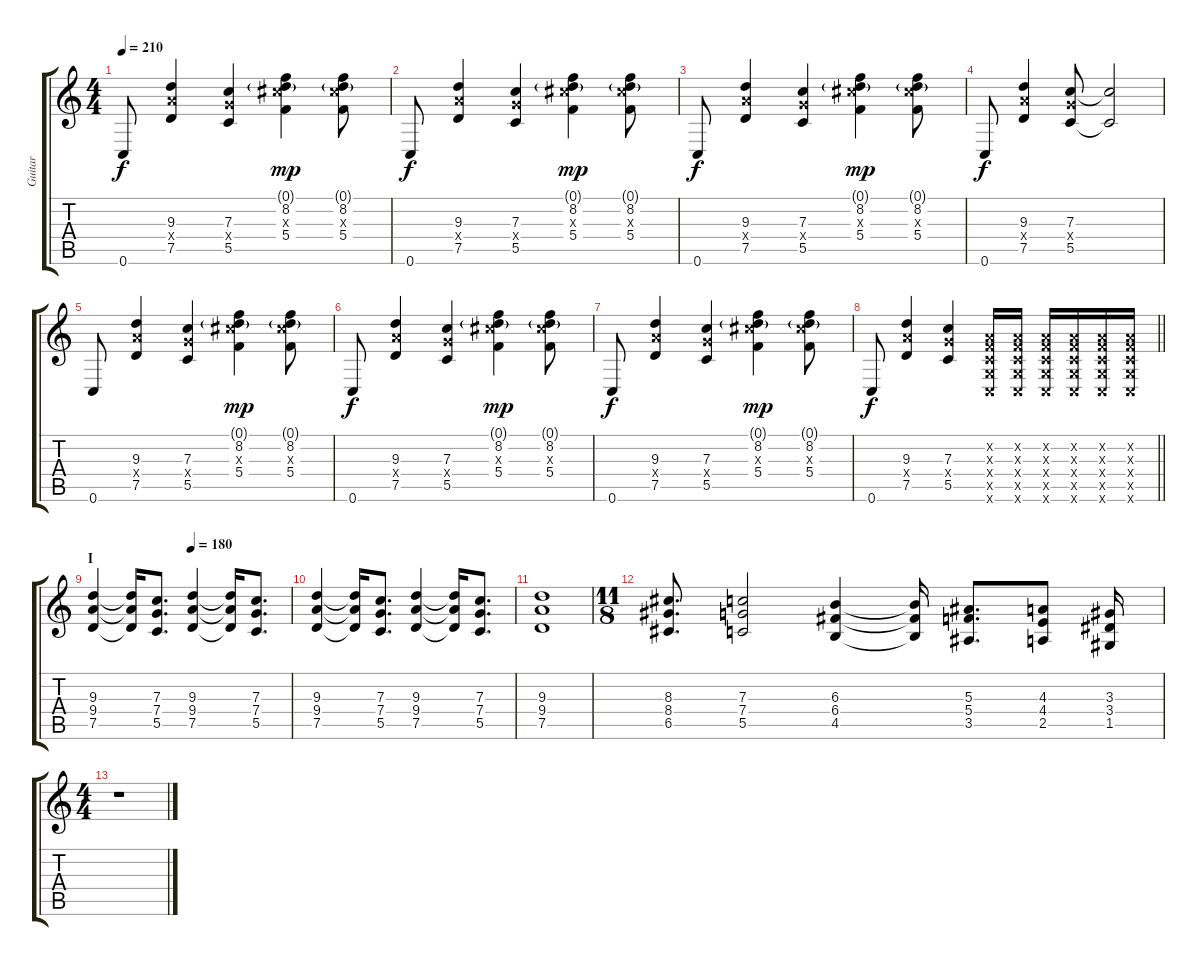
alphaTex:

\track ("Guitar" "Guitar") {instrument distortionguitar}
\staff {score tabs}
\tuning (D4 A3 F3 C3 G2 C2) {hide}
\ts (4 4)
\tempo 210
\clef g2
\ks c
0.6.8{dy f} (9.3 9.4{x} 7.5).4 (7.3 7.4{x} 5.5).4 (0.1{g} 8.2 8.3{x} 5.4).4{dy mp} (0.1{g} 8.2 8.3{x} 5.4).8 |
0.6.8{dy f} (9.3 9.4{x} 7.5).4 (7.3 7.4{x} 5.5).4 (0.1{g} 8.2 8.3{x} 5.4).4{dy mp} (0.1{g} 8.2 8.3{x} 5.4).8 |
0.6.8{dy f} (9.3 9.4{x} 7.5).4 (7.3 7.4{x} 5.5).4 (0.1{g} 8.2 8.3{x} 5.4).4{dy mp} (0.1{g} 8.2 8.3{x} 5.4).8 |
0.6.8{dy f} (9.3 9.4{x} 7.5).4 (7.3 7.4{x} 5.5).8 (7.3{t} 5.5{t}).2 |
0.6.8 (9.3 9.4{x} 7.5).4 (7.3 7.4{x} 5.5).4 (0.1{g} 8.2 8.3{x} 5.4).4{dy mp} (0.1{g} 8.2 8.3{x} 5.4).8 |
0.6.8{dy f} (9.3 9.4{x} 7.5).4 (7.3 7.4{x} 5.5).4 (0.1{g} 8.2 8.3{x} 5.4).4{dy mp} (0.1{g} 8.2 8.3{x} 5.4).8 |
0.6.8{dy f} (9.3 9.4{x} 7.5).4 (7.3 7.4{x} 5.5).4 (0.1{g} 8.2 8.3{x} 5.4).4{dy mp} (0.1{g} 8.2 8.3{x} 5.4).8 |
\barLineRight lightlight
0.6.8{dy f} (9.3 9.4{x} 7.5).4 (7.3 7.4{x} 5.5).4 (0.2{x} 0.3{x} 0.4{x} 0.5{x} 0.6{x}).16 (0.2{x} 0.3{x} 0.4{x} 0.5{x} 0.6{x}).16 (0.2{x} 0.3{x} 0.4{x} 0.5{x} 0.6{x}).16 (0.2{x} 0.3{x} 0.4{x} 0.5{x} 0.6{x}).16 (0.2{x} 0.3{x} 0.4{x} 0.5{x} 0.6{x}).16 (0.2{x} 0.3{x} 0.4{x} 0.5{x} 0.6{x}).16 |
\section ("" "I")
\tempo (180 0.5)
(9.3 9.4 7.5).4 (9.3{t} 9.4{t} 7.5{t}).16 (7.3 7.4 5.5).8{d} (9.3 9.4 7.5).4 (9.3{t} 9.4{t} 7.5{t}).16 (7.3 7.4 5.5).8{d} |
(9.3 9.4 7.5).4 (9.3{t} 9.4{t} 7.5{t}).16 (7.3 7.4 5.5).8{d} (9.3 9.4 7.5).4 (9.3{t} 9.4{t} 7.5{t}).16 (7.3 7.4 5.5).8{d} |
(9.3 9.4 7.5).1 |
\ts (11 8)
(8.3 8.4 6.5).8{d} (7.3 7.4 5.5).2 (6.3 6.4 4.5).4 (6.3{t} 6.4{t} 4.5{t}).16 (5.3 5.4 3.5).8{d} (4.3 4.4 2.5).8 (3.3 3.4 1.5).16 |
\ts (4 4)
r.1
